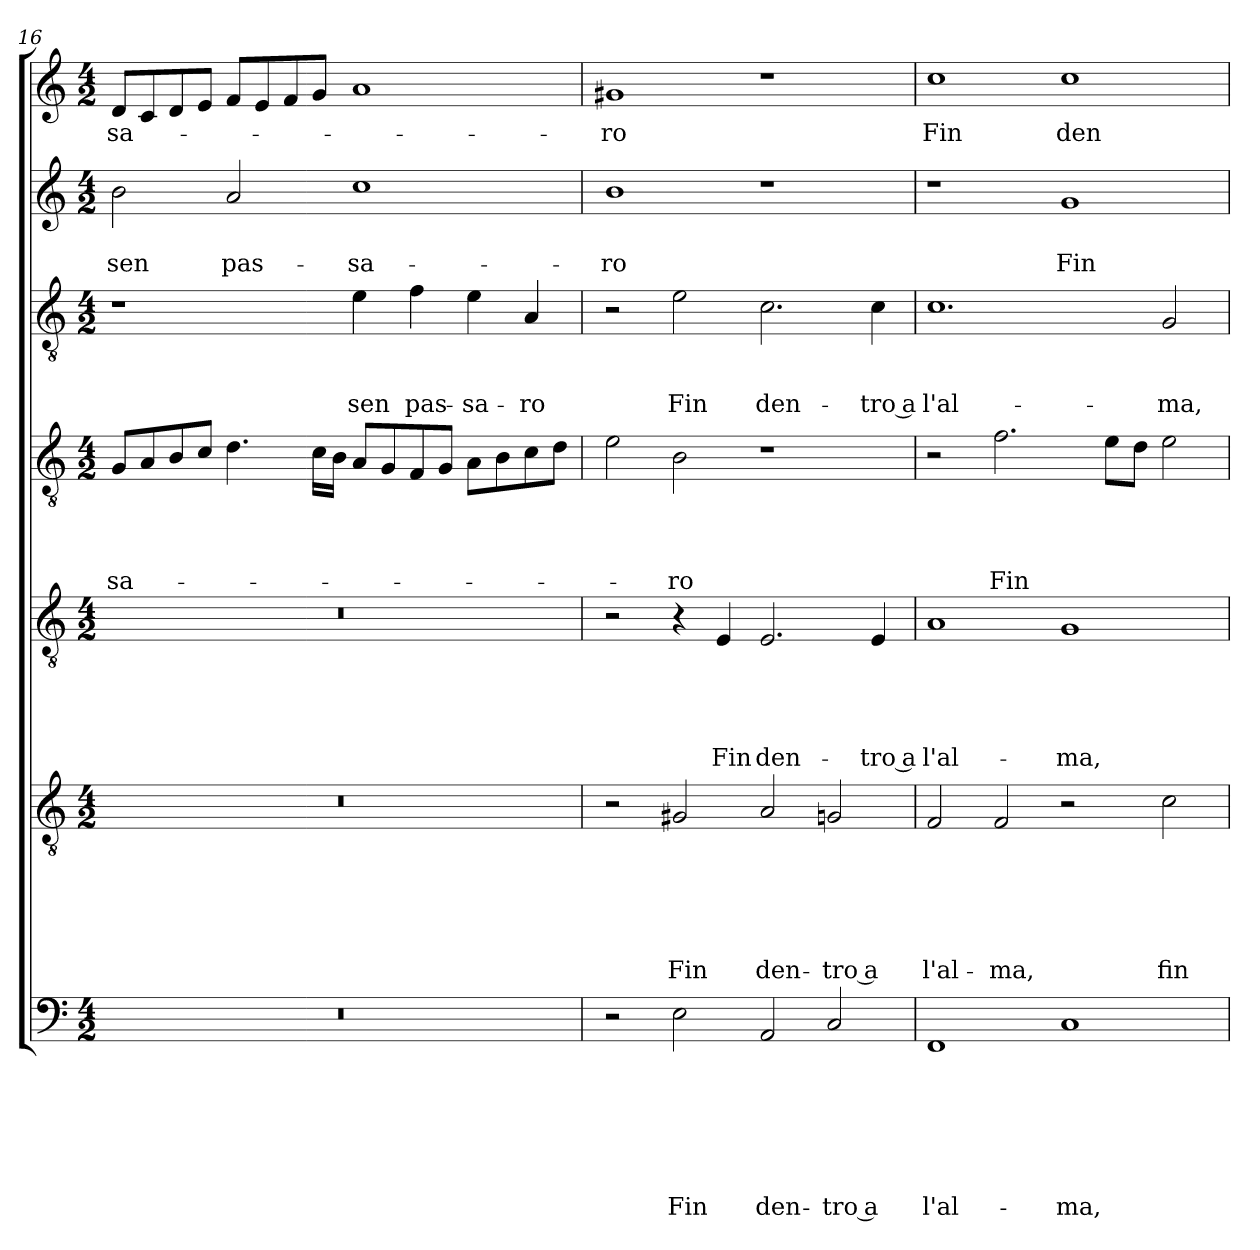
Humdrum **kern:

**kern	**text	**text	**text	**text	**text	**text	**text	**kern	**text	**text	**text	**text	**text	**text	**kern	**text	**text	**text	**text	**text	**kern	**text	**text	**text	**text	**kern	**text	**text	**text	**kern	**text	**text	**kern	**text
*part7	*part7	*part7	*part7	*part7	*part7	*part7	*part7	*part6	*part6	*part6	*part6	*part6	*part6	*part6	*part5	*part5	*part5	*part5	*part5	*part5	*part4	*part4	*part4	*part4	*part4	*part3	*part3	*part3	*part3	*part2	*part2	*part2	*part1	*part1
*staff7	*staff7	*staff7	*staff7	*staff7	*staff7	*staff7	*staff7	*staff6	*staff6	*staff6	*staff6	*staff6	*staff6	*staff6	*staff5	*staff5	*staff5	*staff5	*staff5	*staff5	*staff4	*staff4	*staff4	*staff4	*staff4	*staff3	*staff3	*staff3	*staff3	*staff2	*staff2	*staff2	*staff1	*staff1
*clefF4	*	*	*	*	*	*	*	*clefGv2	*	*	*	*	*	*	*clefGv2	*	*	*	*	*	*clefGv2	*	*	*	*	*clefGv2	*	*	*	*clefG2	*	*	*clefG2	*
*k[]	*	*	*	*	*	*	*	*k[]	*	*	*	*	*	*	*k[]	*	*	*	*	*	*k[]	*	*	*	*	*k[]	*	*	*	*k[]	*	*	*k[]	*
*a:	*	*	*	*	*	*	*	*a:	*	*	*	*	*	*	*a:	*	*	*	*	*	*a:	*	*	*	*	*a:	*	*	*	*a:	*	*	*a:	*
*M4/2	*	*	*	*	*	*	*	*M4/2	*	*	*	*	*	*	*M4/2	*	*	*	*	*	*M4/2	*	*	*	*	*M4/2	*	*	*	*M4/2	*	*	*M4/2	*
=16	=16	=16	=16	=16	=16	=16	=16	=16	=16	=16	=16	=16	=16	=16	=16	=16	=16	=16	=16	=16	=16	=16	=16	=16	=16	=16	=16	=16	=16	=16	=16	=16	=16	=16
!	!	!	!	!	!	!	!	!	!	!	!	!	!	!	!	!	!	!	!	!	!	!	!	!	!LO:LY:b	!	!	!	!	!	!	!LO:LY:b	!	!LO:LY:b
0r	.	.	.	.	.	.	.	0r	.	.	.	.	.	.	0r	.	.	.	.	.	8G/L	.	.	.	-sa-	1r	.	.	.	2b\	.	sen	8d/L	-sa-
.	.	.	.	.	.	.	.	.	.	.	.	.	.	.	.	.	.	.	.	.	8A/	.	.	.	.	.	.	.	.	.	.	.	8c/	.
.	.	.	.	.	.	.	.	.	.	.	.	.	.	.	.	.	.	.	.	.	8B/	.	.	.	.	.	.	.	.	.	.	.	8d/	.
.	.	.	.	.	.	.	.	.	.	.	.	.	.	.	.	.	.	.	.	.	8c/J	.	.	.	.	.	.	.	.	.	.	.	8e/J	.
!	!	!	!	!	!	!	!	!	!	!	!	!	!	!	!	!	!	!	!	!	!	!	!	!	!	!	!	!	!	!	!	!LO:LY:b	!	!
.	.	.	.	.	.	.	.	.	.	.	.	.	.	.	.	.	.	.	.	.	4.d\	.	.	.	.	.	.	.	.	2a/	.	pas-	8f/L	.
.	.	.	.	.	.	.	.	.	.	.	.	.	.	.	.	.	.	.	.	.	.	.	.	.	.	.	.	.	.	.	.	.	8e/	.
.	.	.	.	.	.	.	.	.	.	.	.	.	.	.	.	.	.	.	.	.	.	.	.	.	.	.	.	.	.	.	.	.	8f/	.
.	.	.	.	.	.	.	.	.	.	.	.	.	.	.	.	.	.	.	.	.	16c\LL	.	.	.	.	.	.	.	.	.	.	.	8g/J	.
.	.	.	.	.	.	.	.	.	.	.	.	.	.	.	.	.	.	.	.	.	16B\JJ	.	.	.	.	.	.	.	.	.	.	.	.	.
!	!	!	!	!	!	!	!	!	!	!	!	!	!	!	!	!	!	!	!	!	!	!	!	!	!	!	!	!	!LO:LY:b	!	!	!LO:LY:b	!	!
.	.	.	.	.	.	.	.	.	.	.	.	.	.	.	.	.	.	.	.	.	8A/L	.	.	.	.	4e\	.	.	sen	1cc	.	-sa-	1a	.
.	.	.	.	.	.	.	.	.	.	.	.	.	.	.	.	.	.	.	.	.	8G/	.	.	.	.	.	.	.	.	.	.	.	.	.
!	!	!	!	!	!	!	!	!	!	!	!	!	!	!	!	!	!	!	!	!	!	!	!	!	!	!	!	!	!LO:LY:b	!	!	!	!	!
.	.	.	.	.	.	.	.	.	.	.	.	.	.	.	.	.	.	.	.	.	8F/	.	.	.	.	4f\	.	.	pas-	.	.	.	.	.
.	.	.	.	.	.	.	.	.	.	.	.	.	.	.	.	.	.	.	.	.	8G/J	.	.	.	.	.	.	.	.	.	.	.	.	.
!	!	!	!	!	!	!	!	!	!	!	!	!	!	!	!	!	!	!	!	!	!	!	!	!	!	!	!	!	!LO:LY:b	!	!	!	!	!
.	.	.	.	.	.	.	.	.	.	.	.	.	.	.	.	.	.	.	.	.	8A\L	.	.	.	.	4e\	.	.	-sa-	.	.	.	.	.
.	.	.	.	.	.	.	.	.	.	.	.	.	.	.	.	.	.	.	.	.	8B\	.	.	.	.	.	.	.	.	.	.	.	.	.
!	!	!	!	!	!	!	!	!	!	!	!	!	!	!	!	!	!	!	!	!	!	!	!	!	!	!	!	!	!LO:LY:b	!	!	!	!	!
.	.	.	.	.	.	.	.	.	.	.	.	.	.	.	.	.	.	.	.	.	8c\	.	.	.	.	4A/	.	.	-ro	.	.	.	.	.
.	.	.	.	.	.	.	.	.	.	.	.	.	.	.	.	.	.	.	.	.	8d\J	.	.	.	.	.	.	.	.	.	.	.	.	.
!!LO:PB:g=z
=17	=17	=17	=17	=17	=17	=17	=17	=17	=17	=17	=17	=17	=17	=17	=17	=17	=17	=17	=17	=17	=17	=17	=17	=17	=17	=17	=17	=17	=17	=17	=17	=17	=17	=17
!	!	!	!	!	!	!	!	!	!	!	!	!	!	!	!	!	!	!	!	!	!	!	!	!	!	!	!	!	!	!	!	!LO:LY:b	!	!LO:LY:b
2r	.	.	.	.	.	.	.	2r	.	.	.	.	.	.	2r	.	.	.	.	.	2e\	.	.	.	.	2r	.	.	.	1b	.	-ro	1g#X	-ro
!	!	!	!	!	!	!	!LO:LY:b	!	!	!	!	!	!	!LO:LY:b	!	!	!	!	!	!	!	!	!	!	!LO:LY:b	!	!	!	!LO:LY:b	!	!	!	!	!
2E\	.	.	.	.	.	.	Fin	2G#X/	.	.	.	.	.	Fin	4r	.	.	.	.	.	2B\	.	.	.	-ro	2e\	.	.	Fin	.	.	.	.	.
!	!	!	!	!	!	!	!	!	!	!	!	!	!	!	!	!	!	!	!	!LO:LY:b	!	!	!	!	!	!	!	!	!	!	!	!	!	!
.	.	.	.	.	.	.	.	.	.	.	.	.	.	.	4E/	.	.	.	.	Fin	.	.	.	.	.	.	.	.	.	.	.	.	.	.
!	!	!	!	!	!	!	!LO:LY:b	!	!	!	!	!	!	!LO:LY:b	!	!	!	!	!	!LO:LY:b	!	!	!	!	!	!	!	!	!LO:LY:b	!	!	!	!	!
2AA/	.	.	.	.	.	.	den-	2A/	.	.	.	.	.	den-	2.E/	.	.	.	.	den-	1r	.	.	.	.	2.c\	.	.	den-	1r	.	.	1r	.
!	!	!	!	!	!	!	!LO:LY:b	!	!	!	!	!	!	!LO:LY:b	!	!	!	!	!	!	!	!	!	!	!	!	!	!	!	!	!	!	!	!
2C/	.	.	.	.	.	.	-tro a	2Gn/	.	.	.	.	.	-tro a	.	.	.	.	.	.	.	.	.	.	.	.	.	.	.	.	.	.	.	.
!	!	!	!	!	!	!	!	!	!	!	!	!	!	!	!	!	!	!	!	!LO:LY:b	!	!	!	!	!	!	!	!	!LO:LY:b	!	!	!	!	!
.	.	.	.	.	.	.	.	.	.	.	.	.	.	.	4E/	.	.	.	.	-tro a	.	.	.	.	.	4c\	.	.	-tro a	.	.	.	.	.
=18	=18	=18	=18	=18	=18	=18	=18	=18	=18	=18	=18	=18	=18	=18	=18	=18	=18	=18	=18	=18	=18	=18	=18	=18	=18	=18	=18	=18	=18	=18	=18	=18	=18	=18
!	!	!	!	!	!	!	!LO:LY:b	!	!	!	!	!	!	!LO:LY:b	!	!	!	!	!	!LO:LY:b	!	!	!	!	!	!	!	!	!LO:LY:b	!	!	!	!	!LO:LY:b
1FF	.	.	.	.	.	.	l'al-	2F/	.	.	.	.	.	l'al-	1A	.	.	.	.	l'al-	2r	.	.	.	.	1.c	.	.	l'al-	1r	.	.	1cc	Fin
!	!	!	!	!	!	!	!	!	!	!	!	!	!	!LO:LY:b	!	!	!	!	!	!	!	!	!	!	!LO:LY:b	!	!	!	!	!	!	!	!	!
.	.	.	.	.	.	.	.	2F/	.	.	.	.	.	-ma,	.	.	.	.	.	.	2.f\	.	.	.	Fin	.	.	.	.	.	.	.	.	.
!	!	!	!	!	!	!	!LO:LY:b	!	!	!	!	!	!	!	!	!	!	!	!	!LO:LY:b	!	!	!	!	!	!	!	!	!	!	!	!LO:LY:b	!	!LO:LY:b
1C	.	.	.	.	.	.	-ma,	2r	.	.	.	.	.	.	1G	.	.	.	.	-ma,	.	.	.	.	.	.	.	.	.	1g	.	Fin	1cc	den-
.	.	.	.	.	.	.	.	.	.	.	.	.	.	.	.	.	.	.	.	.	8e\L	.	.	.	.	.	.	.	.	.	.	.	.	.
.	.	.	.	.	.	.	.	.	.	.	.	.	.	.	.	.	.	.	.	.	8d\J	.	.	.	.	.	.	.	.	.	.	.	.	.
!	!	!	!	!	!	!	!	!	!	!	!	!	!	!LO:LY:b	!	!	!	!	!	!	!	!	!	!	!	!	!	!	!LO:LY:b	!	!	!	!	!
.	.	.	.	.	.	.	.	2c\	.	.	.	.	.	fin	.	.	.	.	.	.	2e\	.	.	.	.	2G/	.	.	-ma,	.	.	.	.	.
=	=	=	=	=	=	=	=	=	=	=	=	=	=	=	=	=	=	=	=	=	=	=	=	=	=	=	=	=	=	=	=	=	=	=
*-	*-	*-	*-	*-	*-	*-	*-	*-	*-	*-	*-	*-	*-	*-	*-	*-	*-	*-	*-	*-	*-	*-	*-	*-	*-	*-	*-	*-	*-	*-	*-	*-	*-	*-
